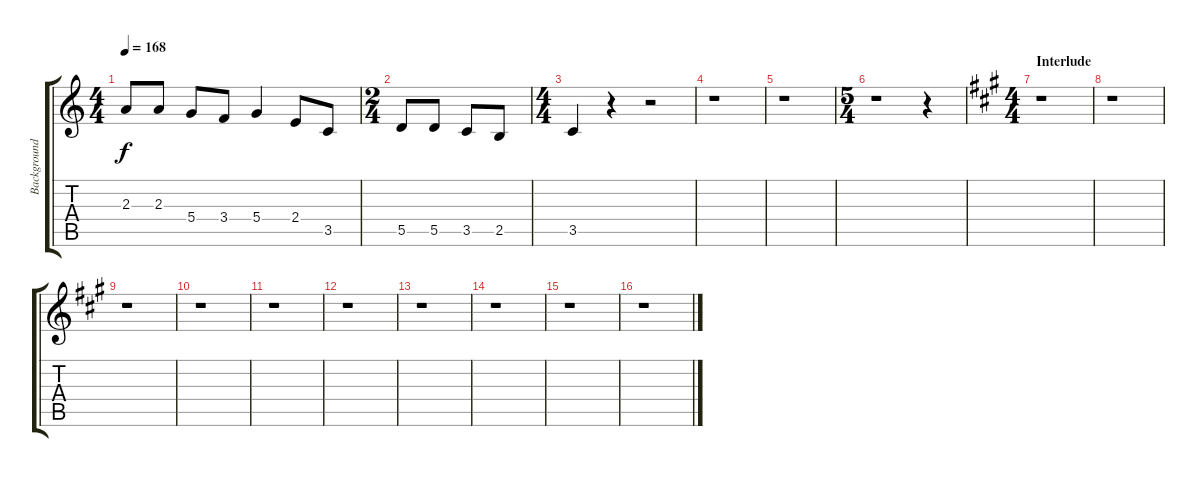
\track ("Background Vocals" "Background") {instrument flute}
\staff {score tabs}
\tuning (E5 B4 G4 D4 A3 E3) {hide}
\ts (4 4)
\tempo 168
\clef g2
\ks c
2.3.8{dy f} 2.3.8 5.4.8 3.4.8 5.4.4 2.4.8 3.5.8 |
\ts (2 4)
5.5.8 5.5.8 3.5.8 2.5.8 |
\ts (4 4)
3.5.4 r.4 r.2 |
r.1 |
r.1 |
\ts (5 4)
r.1 r.4 |
\ts (4 4)
\section ("" "Interlude")
\ks a
r.1 |
r.1 |
r.1 |
r.1 |
r.1 |
r.1 |
r.1 |
r.1 |
r.1 |
r.1
